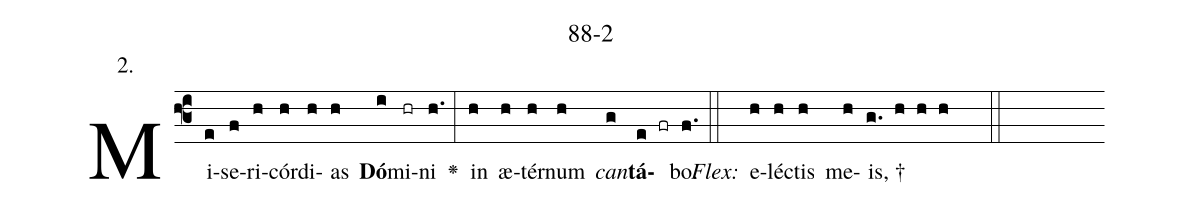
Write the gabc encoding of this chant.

name: 88-2;
annotation: 2.;
%%
(f3)Mi(e)se(f)ri(h)cór(h)di(h)as(h) <b>Dó</b>(i)mi(hr)ni(h.) <v>\greheightstar</v>(:) in(h) æ(h)tér(h)num(h) <i>can</i>(g)<b>tá</b>(e fr)bo.(f.) (::)
<i>Flex:</i>()  e(h)léc(h)tis(h) me(h)is, †(g. h h h  ::)

%E(h) u(h) o(h) u(g) a(e) e.(f.) (::)
